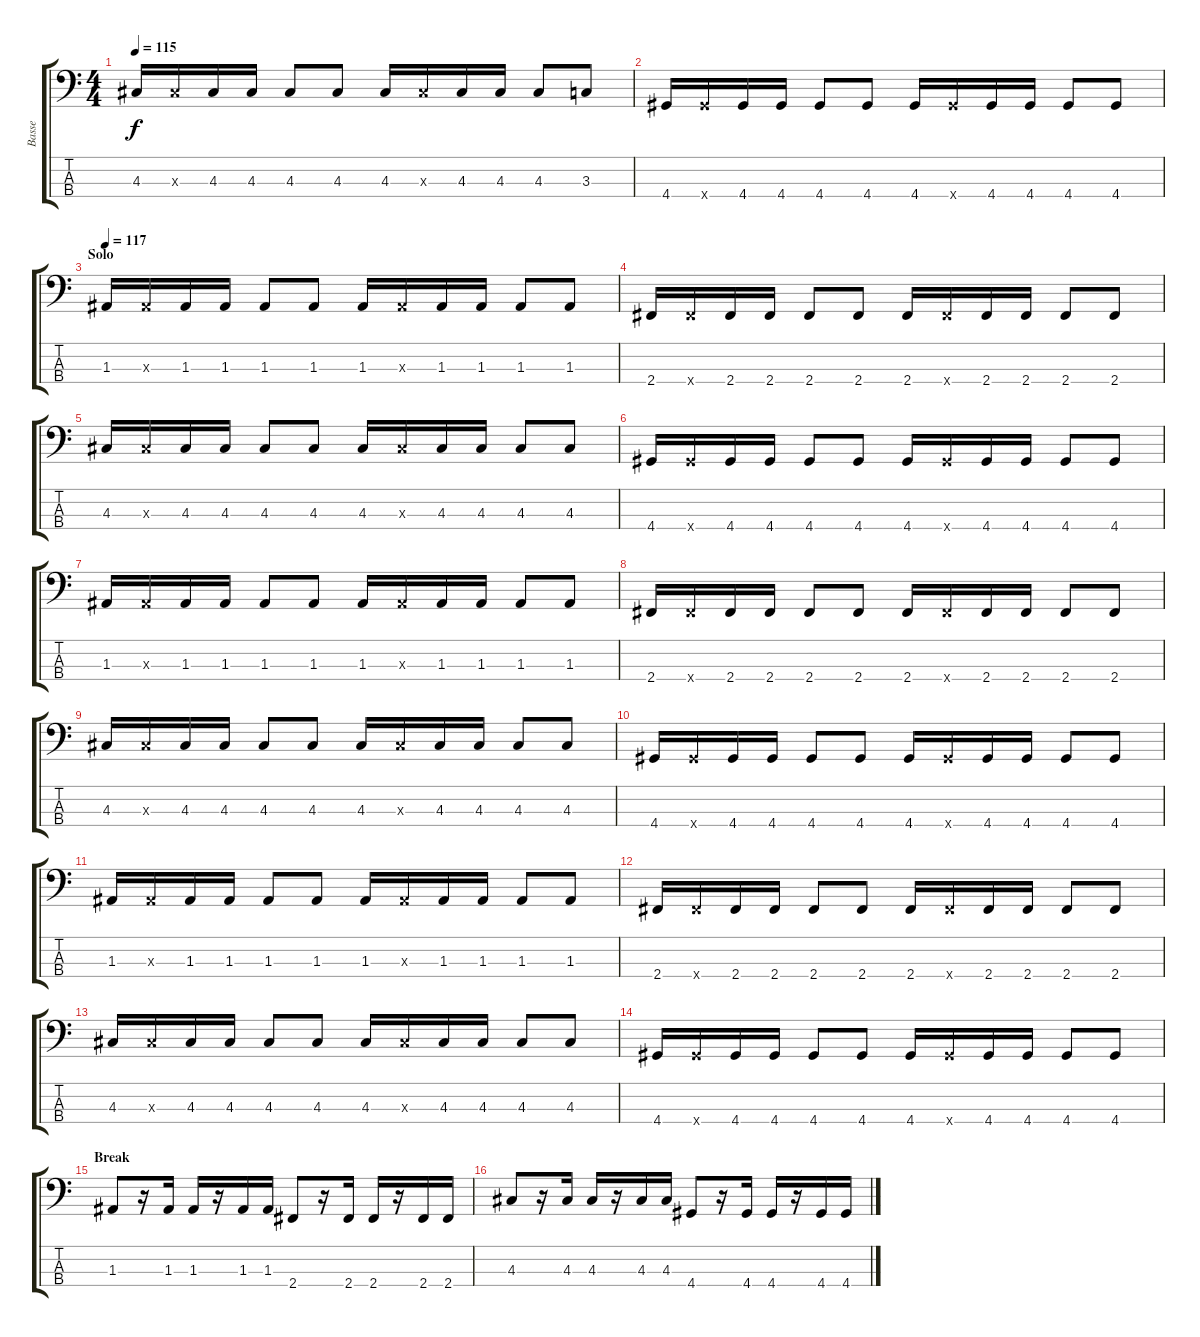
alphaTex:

\track ("Basse" "Basse") {instrument electricbassfinger}
\staff {score tabs}
\tuning (G2 D2 A1 E1) {hide}
\ts (4 4)
\tempo 115
\clef f4
\ks c
4.3.16{dy f} 4.3{x}.16 4.3.16 4.3.16 4.3.8 4.3.8 4.3.16 4.3{x}.16 4.3.16 4.3.16 4.3.8 3.3.8 |
4.4.16 4.4{x}.16 4.4.16 4.4.16 4.4.8 4.4.8 4.4.16 4.4{x}.16 4.4.16 4.4.16 4.4.8 4.4.8 |
\section ("" "Solo")
\tempo 117
1.3.16 1.3{x}.16 1.3.16 1.3.16 1.3.8 1.3.8 1.3.16 1.3{x}.16 1.3.16 1.3.16 1.3.8 1.3.8 |
2.4.16 2.4{x}.16 2.4.16 2.4.16 2.4.8 2.4.8 2.4.16 2.4{x}.16 2.4.16 2.4.16 2.4.8 2.4.8 |
4.3.16 4.3{x}.16 4.3.16 4.3.16 4.3.8 4.3.8 4.3.16 4.3{x}.16 4.3.16 4.3.16 4.3.8 4.3.8 |
4.4.16 4.4{x}.16 4.4.16 4.4.16 4.4.8 4.4.8 4.4.16 4.4{x}.16 4.4.16 4.4.16 4.4.8 4.4.8 |
1.3.16 1.3{x}.16 1.3.16 1.3.16 1.3.8 1.3.8 1.3.16 1.3{x}.16 1.3.16 1.3.16 1.3.8 1.3.8 |
2.4.16 2.4{x}.16 2.4.16 2.4.16 2.4.8 2.4.8 2.4.16 2.4{x}.16 2.4.16 2.4.16 2.4.8 2.4.8 |
4.3.16 4.3{x}.16 4.3.16 4.3.16 4.3.8 4.3.8 4.3.16 4.3{x}.16 4.3.16 4.3.16 4.3.8 4.3.8 |
4.4.16 4.4{x}.16 4.4.16 4.4.16 4.4.8 4.4.8 4.4.16 4.4{x}.16 4.4.16 4.4.16 4.4.8 4.4.8 |
1.3.16 1.3{x}.16 1.3.16 1.3.16 1.3.8 1.3.8 1.3.16 1.3{x}.16 1.3.16 1.3.16 1.3.8 1.3.8 |
2.4.16 2.4{x}.16 2.4.16 2.4.16 2.4.8 2.4.8 2.4.16 2.4{x}.16 2.4.16 2.4.16 2.4.8 2.4.8 |
4.3.16 4.3{x}.16 4.3.16 4.3.16 4.3.8 4.3.8 4.3.16 4.3{x}.16 4.3.16 4.3.16 4.3.8 4.3.8 |
4.4.16 4.4{x}.16 4.4.16 4.4.16 4.4.8 4.4.8 4.4.16 4.4{x}.16 4.4.16 4.4.16 4.4.8 4.4.8 |
\section ("" "Break")
1.3.8 r.16 1.3.16 1.3.16 r.16 1.3.16 1.3.16 2.4.8 r.16 2.4.16 2.4.16 r.16 2.4.16 2.4.16 |
4.3.8 r.16 4.3.16 4.3.16 r.16 4.3.16 4.3.16 4.4.8 r.16 4.4.16 4.4.16 r.16 4.4.16 4.4.16
